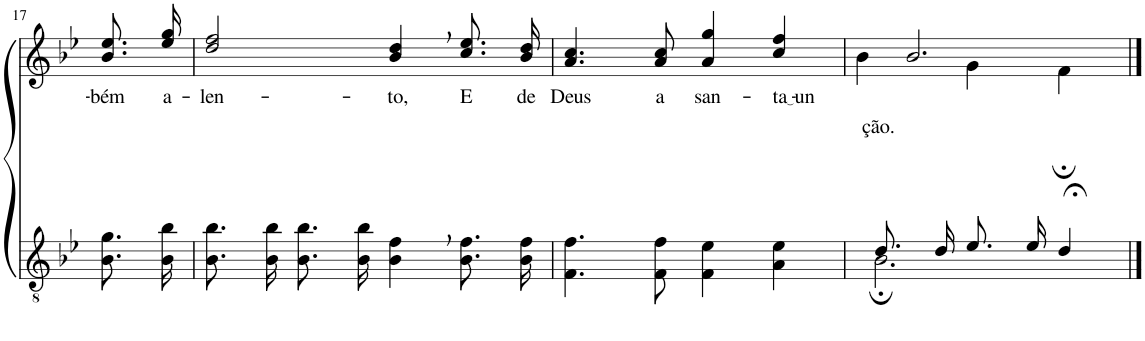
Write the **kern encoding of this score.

**kern	**kern	**text
*part2	*part1	*part1
*staff2	*staff1	*staff1
*I"Parte III e IV	*I"Parte I e II	*
!!LO:PB:g=z
*clefGv2	*clefG2	*
*Trd4c7	*Trd4c7	*
*k[b-e-]	*k[b-e-]	*
*M4/4	*M4/4	*
=17	=17	=17
!	!	!LO:LY:b
8.B-\ 8.g\L	8.b-\ 8.ee-\L	-bém
!	!	!LO:LY:b
16B-\ 16b-\Jk	16ee-\ 16gg\Jk	a-
=18	=18	=18
!	!	!LO:LY:b
8.B-\ 8.b-\L	2dd/ 2ff/	-len-
16B-\ 16b-\Jk	.	.
8.B-\ 8.b-\L	.	.
16B-\ 16b-\Jk	.	.
!	!	!LO:LY:b
4B-\, 4f\,	4b-/, 4dd/,	-to,
!	!	!LO:LY:b
8.B-\ 8.f\L	8.cc\ 8.ee-\L	E
!	!	!LO:LY:b
16B-\ 16f\Jk	16b-\ 16dd\Jk	de
=19	=19	=19
!	!	!LO:LY:b
4.F\ 4.f\	4.a/ 4.cc/	Deus
!	!	!LO:LY:b
8F\ 8f\	8a/ 8cc/	a
!	!	!LO:LY:b
4F\ 4e-\	4a/ 4gg/	san-
!	!	!LO:LY:b
4A\ 4e-\	4cc/ 4ff/	ta un
=20	=20	=20
*^	*^	*
!	!	!LO:TX:b:t=ção.	!	!
8.d/L	2.B-;\	2.b-/	4b-\	.
16d/Jk	.	.	.	.
8.e-/L	.	.	4g\	.
16e-/Jk	.	.	.	.
4d;</	.	.	4f;\	.
*v	*v	*	*	*
*	*v	*v	*
==	==	==
*-	*-	*-
